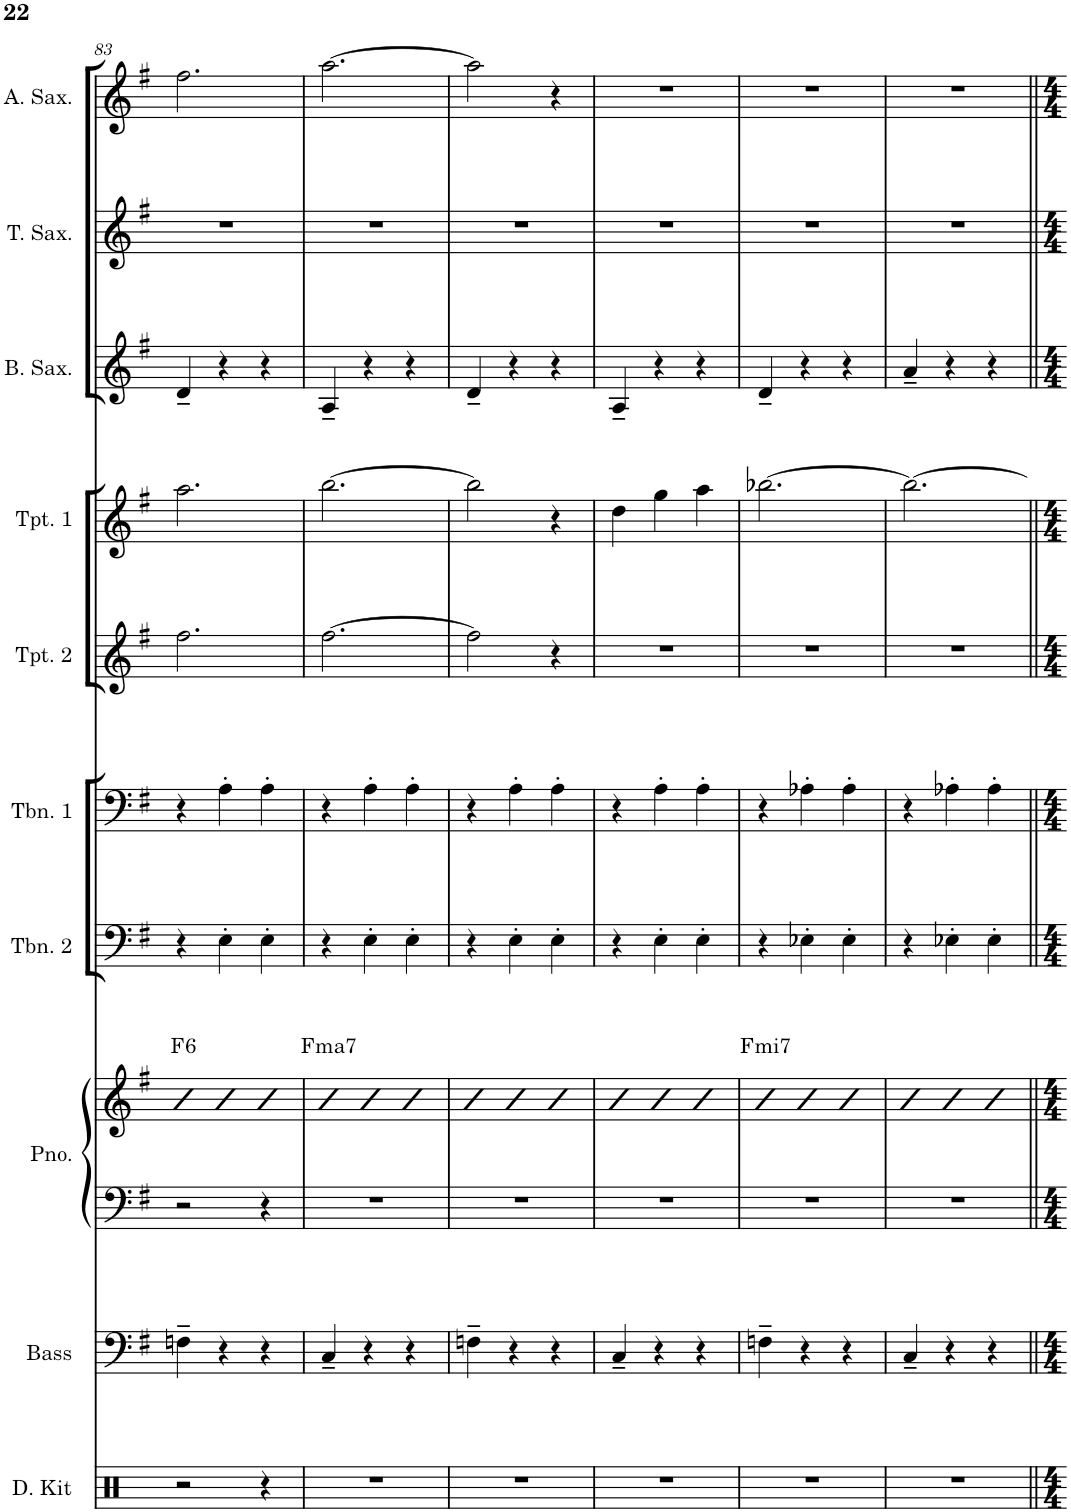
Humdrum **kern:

**kern	**kern	**kern	**kern	**harte	**kern	**kern	**kern	**kern	**kern	**kern	**kern
*part10	*part9	*part8	*part8	*part8	*part7	*part6	*part5	*part4	*part3	*part2	*part1
*staff11	*staff10	*staff9	*staff8	*	*staff7	*staff6	*staff5	*staff4	*staff3	*staff2	*staff1
*I"Drum Kit	*I"Acoustic Bass	*I"Piano	*	*	*I"Trombone 2	*I"Trombone 1	*I"Trumpet 2	*I"Trumpet 1	*I"Baritone Sax	*I"Tenor Sax	*I"Alto Sax
*I'D. Kit	*I'Bass	*I'Pno.	*	*	*I'Tbn. 2	*I'Tbn. 1	*I'Tpt. 2	*I'Tpt. 1	*I'B. Sax.	*I'T. Sax.	*I'A. Sax.
!!LO:PB:g=z
*clefX	*clefF4	*clefF4	*clefG2	*	*clefF4	*clefF4	*clefG2	*clefG2	*clefG2	*clefG2	*clefG2
*	*Trd7c12	*	*	*	*	*	*Trd1c2	*Trd1c2	*Trd12c21	*Trd8c14	*Trd5c9
*k[]	*k[f#]	*k[f#]	*k[f#]	*	*k[f#]	*k[f#]	*k[f#]	*k[f#]	*k[f#]	*k[f#]	*k[f#]
*M3/4	*M3/4	*M3/4	*M3/4	*	*M3/4	*M3/4	*M3/4	*M3/4	*M3/4	*M3/4	*M3/4
=83	=83	=83	=83	=83	=83	=83	=83	=83	=83	=83	=83
!	!	!	!	!LO:H:kt=6	!	!	!	!	!	!	!
2r	4Fn~\	2r	4b	F:maj6	4r	4r	2.ff#\	2.aa\	4d~/	2.r	2.ff#\
.	4r	.	4b	.	4E'\	4A'\	.	.	4r	.	.
4r	4r	4r	4b	.	4E'\	4A'\	.	.	4r	.	.
=84	=84	=84	=84	=84	=84	=84	=84	=84	=84	=84	=84
!	!	!	!	!LO:H:kt=ma7	!	!	!	!	!	!	!
2.r	4C~/	2.r	4b	F:maj7	4r	4r	[2.ff#\	[2.bb\	4A~/	2.r	[2.aa\
.	4r	.	4b	.	4E'\	4A'\	.	.	4r	.	.
.	4r	.	4b	.	4E'\	4A'\	.	.	4r	.	.
=85	=85	=85	=85	=85	=85	=85	=85	=85	=85	=85	=85
2.r	4Fn~\	2.r	4b	.	4r	4r	2ff#\]	2bb\]	4d~/	2.r	2aa\]
.	4r	.	4b	.	4E'\	4A'\	.	.	4r	.	.
.	4r	.	4b	.	4E'\	4A'\	4r	4r	4r	.	4r
=86	=86	=86	=86	=86	=86	=86	=86	=86	=86	=86	=86
2.r	4C~/	2.r	4b	.	4r	4r	2.r	4dd\	4A~/	2.r	2.r
.	4r	.	4b	.	4E'\	4A'\	.	4gg\	4r	.	.
.	4r	.	4b	.	4E'\	4A'\	.	4aa\	4r	.	.
=87	=87	=87	=87	=87	=87	=87	=87	=87	=87	=87	=87
!	!	!	!	!LO:H:kt=mi7	!	!	!	!	!	!	!
2.r	4Fn~\	2.r	4b	F:min7	4r	4r	2.r	[2.bb-X\	4d~/	2.r	2.r
.	4r	.	4b	.	4E-X'\	4A-X'\	.	.	4r	.	.
.	4r	.	4b	.	4E-'\	4A-'\	.	.	4r	.	.
=88	=88	=88	=88	=88	=88	=88	=88	=88	=88	=88	=88
2.r	4C~/	2.r	4b	.	4r	4r	2.r	2.bb-\_	4a~/	2.r	2.r
.	4r	.	4b	.	4E-X'\	4A-X'\	.	.	4r	.	.
.	4r	.	4b	.	4E-'\	4A-'\	.	.	4r	.	.
=||	=||	=||	=||	=||	=||	=||	=||	=||	=||	=||	=||
*-	*-	*-	*-	*-	*-	*-	*-	*-	*-	*-	*-
